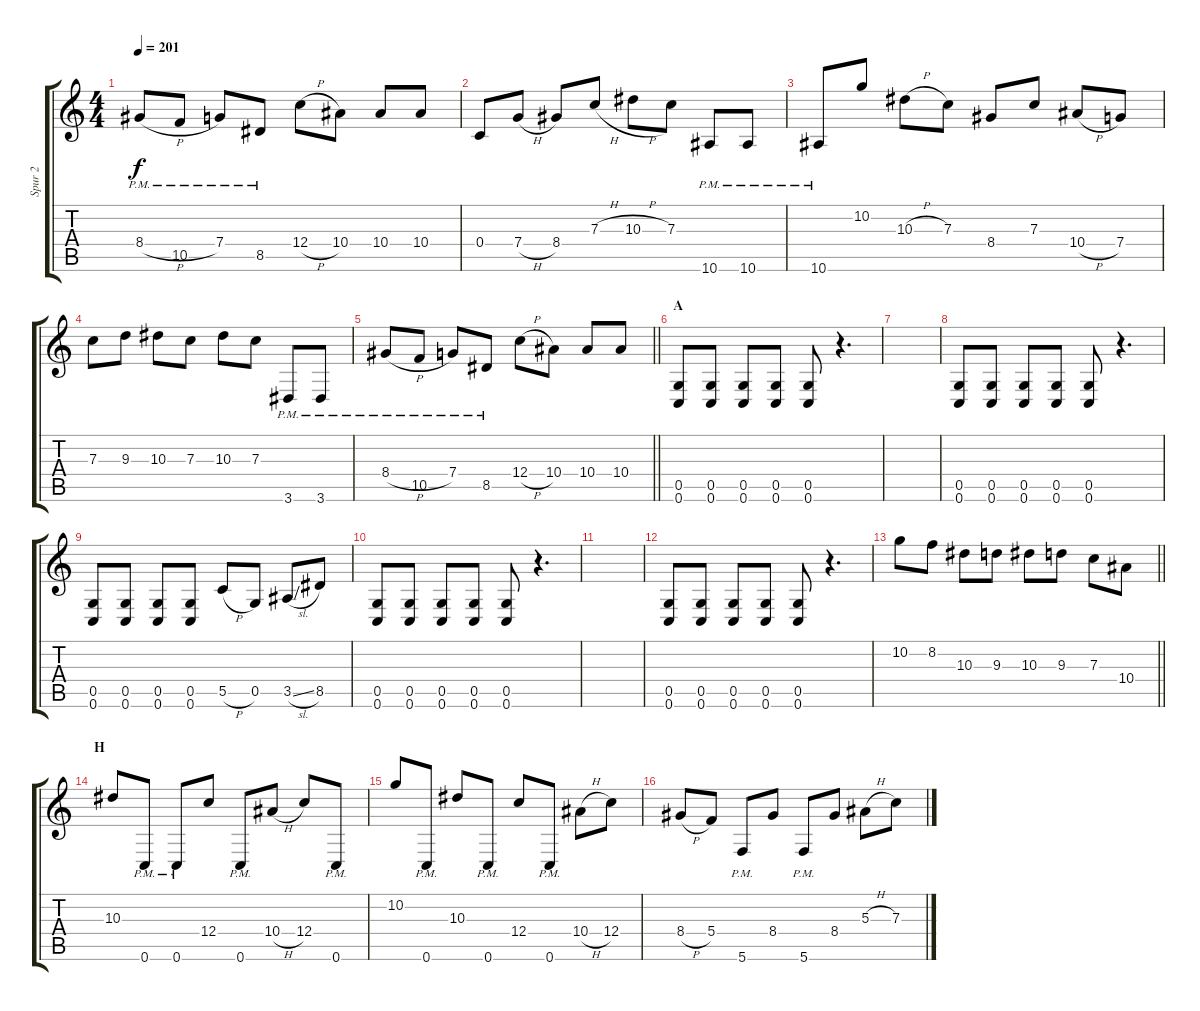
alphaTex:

\track ("Spur 2" "Spur 2") {instrument distortionguitar}
\staff {score tabs}
\tuning (D4 A3 F3 C3 G2 C2) {hide}
\ts (4 4)
\tempo 201
\clef g2
\ks c
8.4{h pm}.8{dy f} 10.5{pm}.8 7.4{pm}.8 8.5{pm}.8 12.4{h}.8 10.4.8 10.4.8 10.4.8 |
0.4.8 7.4{h}.8 8.4.8 7.3{h}.8 10.3{h}.8 7.3.8 10.6{pm}.8 10.6{pm}.8 |
10.6{pm}.8 10.2.8 10.3{h}.8 7.3.8 8.4.8 7.3.8 10.4{h}.8 7.4.8 |
7.3.8 9.3.8 10.3.8 7.3.8 10.3.8 7.3.8 3.6{pm}.8 3.6{pm}.8 |
\barLineRight lightlight
8.4{h pm}.8 10.5{pm}.8 7.4{pm}.8 8.5{pm}.8 12.4{h}.8 10.4.8 10.4.8 10.4.8 |
\section ("" "A")
(0.5 0.6).8 (0.5 0.6).8 (0.5 0.6).8 (0.5 0.6).8 (0.5 0.6).8 r.4{d} |
|
(0.5 0.6).8 (0.5 0.6).8 (0.5 0.6).8 (0.5 0.6).8 (0.5 0.6).8 r.4{d} |
(0.5 0.6).8 (0.5 0.6).8 (0.5 0.6).8 (0.5 0.6).8 5.5{h}.8 0.5.8 3.5{sl}.8 8.5.8 |
(0.5 0.6).8 (0.5 0.6).8 (0.5 0.6).8 (0.5 0.6).8 (0.5 0.6).8 r.4{d} |
|
(0.5 0.6).8 (0.5 0.6).8 (0.5 0.6).8 (0.5 0.6).8 (0.5 0.6).8 r.4{d} |
\barLineRight lightlight
10.2.8 8.2.8 10.3.8 9.3.8 10.3.8 9.3.8 7.3.8 10.4.8 |
\section ("" "H")
10.3.8 0.6{pm}.8 0.6{pm}.8 12.4.8 0.6{pm}.8 10.4{h}.8 12.4.8 0.6{pm}.8 |
10.2.8 0.6{pm}.8 10.3.8 0.6{pm}.8 12.4.8 0.6{pm}.8 10.4{h}.8 12.4.8 |
8.4{h}.8 5.4.8 5.6{pm}.8 8.4.8 5.6{pm}.8 8.4.8 5.3{h}.8 7.3.8
